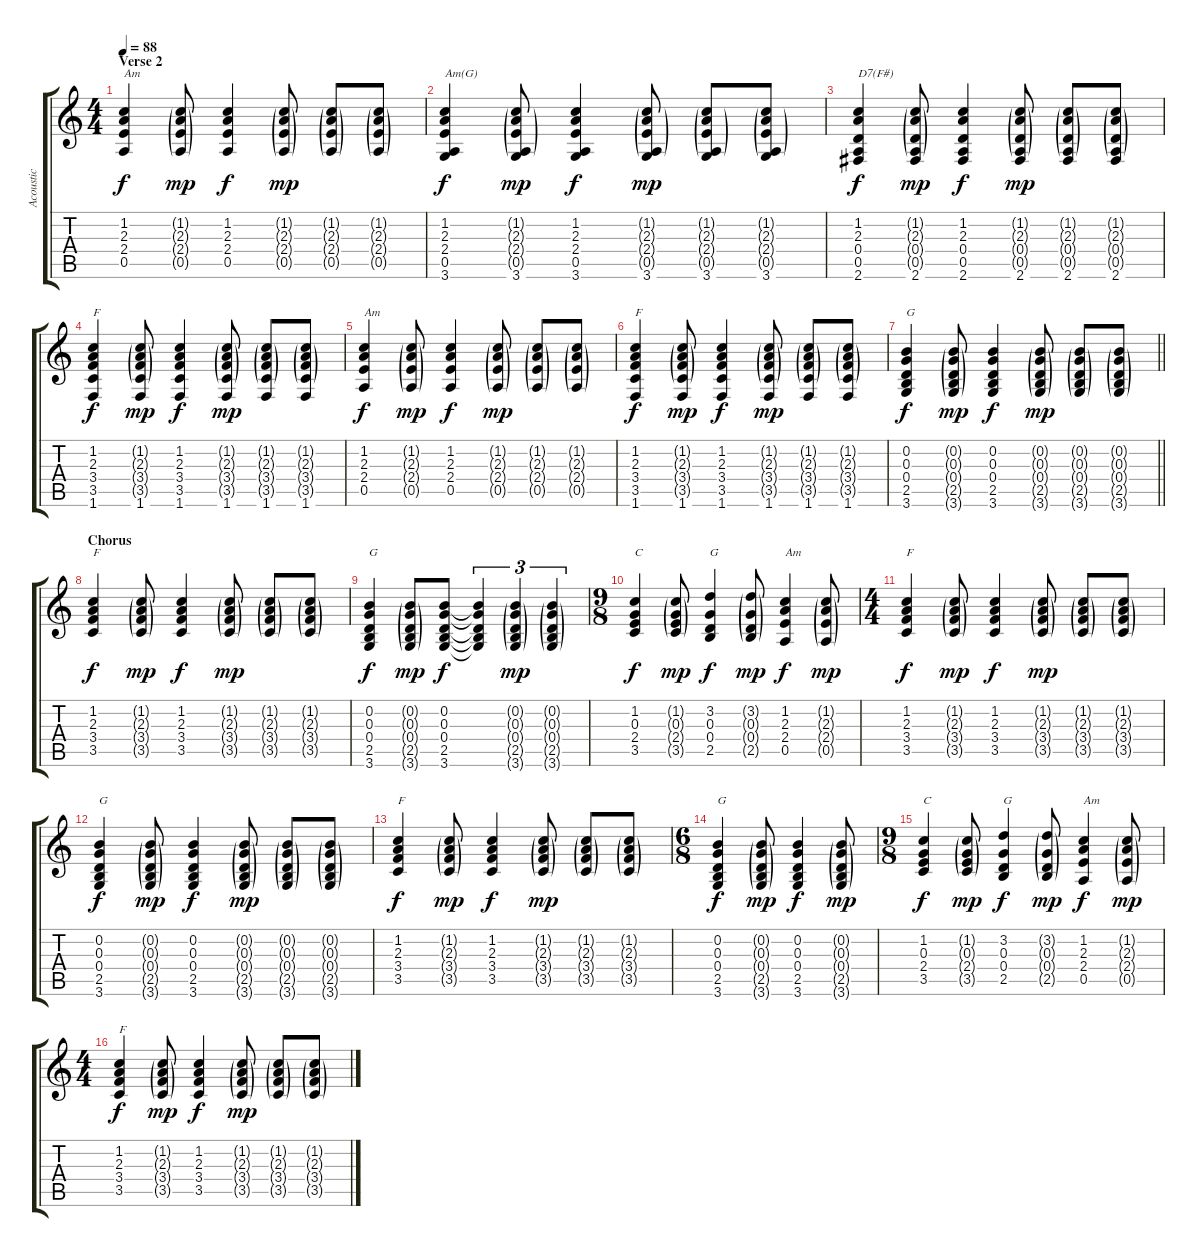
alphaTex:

\track ("Acoustic" "Acoustic") {instrument acousticguitarsteel}
\staff {score tabs}
\tuning (E4 B3 G3 D3 A2 E2) {hide}
\ts (4 4)
\section ("" "Verse 2")
\tempo 88
\clef g2
\ks c
(1.2 2.3 2.4 0.5).4{txt "Am" dy f} (1.2{g} 2.3{g} 2.4{g} 0.5{g}).8{dy mp} (1.2 2.3 2.4 0.5).4{dy f} (1.2{g} 2.3{g} 2.4{g} 0.5{g}).8{dy mp} (1.2{g} 2.3{g} 2.4{g} 0.5{g}).8 (1.2{g} 2.3{g} 2.4{g} 0.5{g}).8 |
(1.2 2.3 2.4 0.5 3.6).4{txt "Am(G)" dy f} (1.2{g} 2.3{g} 2.4{g} 0.5{g} 3.6).8{dy mp} (1.2 2.3 2.4 0.5 3.6).4{dy f} (1.2{g} 2.3{g} 2.4{g} 0.5{g} 3.6).8{dy mp} (1.2{g} 2.3{g} 2.4{g} 0.5{g} 3.6).8 (1.2{g} 2.3{g} 2.4{g} 0.5{g} 3.6).8 |
(1.2 2.3 0.4 0.5 2.6).4{txt "D7(F#)" dy f} (1.2{g} 2.3{g} 0.4{g} 0.5{g} 2.6).8{dy mp} (1.2 2.3 0.4 0.5 2.6).4{dy f} (1.2{g} 2.3{g} 0.4{g} 0.5{g} 2.6).8{dy mp} (1.2{g} 2.3{g} 0.4{g} 0.5{g} 2.6).8 (1.2{g} 2.3{g} 0.4{g} 0.5{g} 2.6).8 |
(1.2 2.3 3.4 3.5 1.6).4{txt "F" dy f} (1.2{g} 2.3{g} 3.4{g} 3.5{g} 1.6).8{dy mp} (1.2 2.3 3.4 3.5 1.6).4{dy f} (1.2{g} 2.3{g} 3.4{g} 3.5{g} 1.6).8{dy mp} (1.2{g} 2.3{g} 3.4{g} 3.5{g} 1.6).8 (1.2{g} 2.3{g} 3.4{g} 3.5{g} 1.6).8 |
(1.2 2.3 2.4 0.5).4{txt "Am" dy f} (1.2{g} 2.3{g} 2.4{g} 0.5{g}).8{dy mp} (1.2 2.3 2.4 0.5).4{dy f} (1.2{g} 2.3{g} 2.4{g} 0.5{g}).8{dy mp} (1.2{g} 2.3{g} 2.4{g} 0.5{g}).8 (1.2{g} 2.3{g} 2.4{g} 0.5{g}).8 |
(1.2 2.3 3.4 3.5 1.6).4{txt "F" dy f} (1.2{g} 2.3{g} 3.4{g} 3.5{g} 1.6).8{dy mp} (1.2 2.3 3.4 3.5 1.6).4{dy f} (1.2{g} 2.3{g} 3.4{g} 3.5{g} 1.6).8{dy mp} (1.2{g} 2.3{g} 3.4{g} 3.5{g} 1.6).8 (1.2{g} 2.3{g} 3.4{g} 3.5{g} 1.6).8 |
\barLineRight lightlight
(0.2 0.3 0.4 2.5 3.6).4{txt "G" dy f} (0.2{g} 0.3{g} 0.4{g} 2.5{g} 3.6{g}).8{dy mp} (0.2 0.3 0.4 2.5 3.6).4{dy f} (0.2{g} 0.3{g} 0.4{g} 2.5{g} 3.6{g}).8{dy mp} (0.2{g} 0.3{g} 0.4{g} 2.5{g} 3.6{g}).8 (0.2{g} 0.3{g} 0.4{g} 2.5{g} 3.6{g}).8 |
\section ("" "Chorus")
(1.2 2.3 3.4 3.5).4{txt "F" dy f} (1.2{g} 2.3{g} 3.4{g} 3.5{g}).8{dy mp} (1.2 2.3 3.4 3.5).4{dy f} (1.2{g} 2.3{g} 3.4{g} 3.5{g}).8{dy mp} (1.2{g} 2.3{g} 3.4{g} 3.5{g}).8 (1.2{g} 2.3{g} 3.4{g} 3.5{g}).8 |
(0.2 0.3 0.4 2.5 3.6).4{txt "G" dy f} (0.2{g} 0.3{g} 0.4{g} 2.5{g} 3.6{g}).8{dy mp} (0.2 0.3 0.4 2.5 3.6).8{dy f} (0.2{t} 0.3{t} 0.4{t} 2.5{t} 3.6{t}).4{tu (3 2)} (0.2{g} 0.3{g} 0.4{g} 2.5{g} 3.6{g}).4{tu (3 2) dy mp} (0.2{g} 0.3{g} 0.4{g} 2.5{g} 3.6{g}).4{tu (3 2)} |
\ts (9 8)
(1.2 0.3 2.4 3.5).4{txt "C" dy f} (1.2{g} 0.3{g} 2.4{g} 3.5{g}).8{dy mp} (3.2 0.3 0.4 2.5).4{txt "G" dy f} (3.2{g} 0.3{g} 0.4{g} 2.5{g}).8{dy mp} (1.2 2.3 2.4 0.5).4{txt "Am" dy f} (1.2{g} 2.3{g} 2.4{g} 0.5{g}).8{dy mp} |
\ts (4 4)
(1.2 2.3 3.4 3.5).4{txt "F" dy f} (1.2{g} 2.3{g} 3.4{g} 3.5{g}).8{dy mp} (1.2 2.3 3.4 3.5).4{dy f} (1.2{g} 2.3{g} 3.4{g} 3.5{g}).8{dy mp} (1.2{g} 2.3{g} 3.4{g} 3.5{g}).8 (1.2{g} 2.3{g} 3.4{g} 3.5{g}).8 |
(0.2 0.3 0.4 2.5 3.6).4{txt "G" dy f} (0.2{g} 0.3{g} 0.4{g} 2.5{g} 3.6{g}).8{dy mp} (0.2 0.3 0.4 2.5 3.6).4{dy f} (0.2{g} 0.3{g} 0.4{g} 2.5{g} 3.6{g}).8{dy mp} (0.2{g} 0.3{g} 0.4{g} 2.5{g} 3.6{g}).8 (0.2{g} 0.3{g} 0.4{g} 2.5{g} 3.6{g}).8 |
(1.2 2.3 3.4 3.5).4{txt "F" dy f} (1.2{g} 2.3{g} 3.4{g} 3.5{g}).8{dy mp} (1.2 2.3 3.4 3.5).4{dy f} (1.2{g} 2.3{g} 3.4{g} 3.5{g}).8{dy mp} (1.2{g} 2.3{g} 3.4{g} 3.5{g}).8 (1.2{g} 2.3{g} 3.4{g} 3.5{g}).8 |
\ts (6 8)
(0.2 0.3 0.4 2.5 3.6).4{txt "G" dy f} (0.2{g} 0.3{g} 0.4{g} 2.5{g} 3.6{g}).8{dy mp} (0.2 0.3 0.4 2.5 3.6).4{dy f} (0.2{g} 0.3{g} 0.4{g} 2.5{g} 3.6{g}).8{dy mp} |
\ts (9 8)
(1.2 0.3 2.4 3.5).4{txt "C" dy f} (1.2{g} 0.3{g} 2.4{g} 3.5{g}).8{dy mp} (3.2 0.3 0.4 2.5).4{txt "G" dy f} (3.2{g} 0.3{g} 0.4{g} 2.5{g}).8{dy mp} (1.2 2.3 2.4 0.5).4{txt "Am" dy f} (1.2{g} 2.3{g} 2.4{g} 0.5{g}).8{dy mp} |
\ts (4 4)
(1.2 2.3 3.4 3.5).4{txt "F" dy f} (1.2{g} 2.3{g} 3.4{g} 3.5{g}).8{dy mp} (1.2 2.3 3.4 3.5).4{dy f} (1.2{g} 2.3{g} 3.4{g} 3.5{g}).8{dy mp} (1.2{g} 2.3{g} 3.4{g} 3.5{g}).8 (1.2{g} 2.3{g} 3.4{g} 3.5{g}).8
